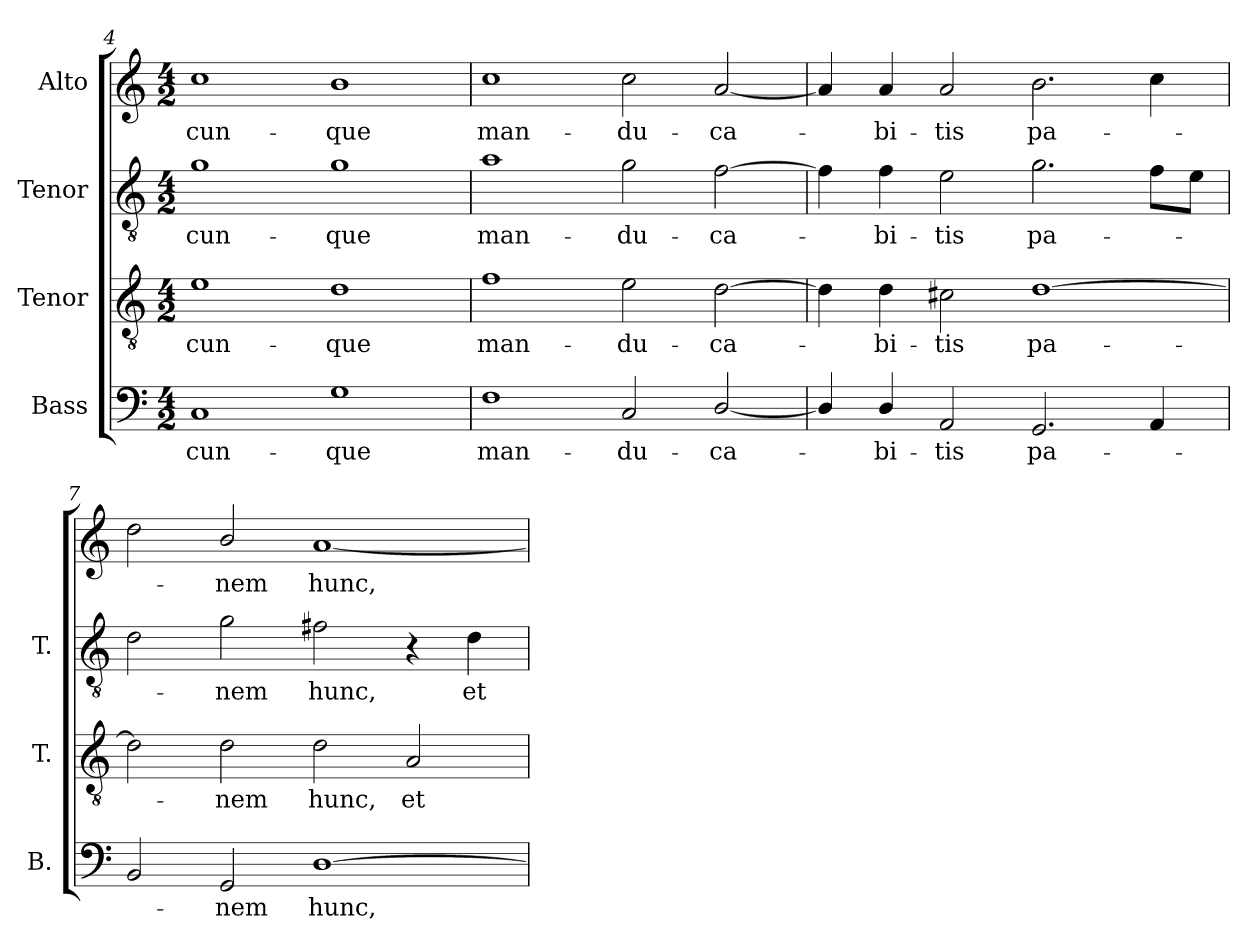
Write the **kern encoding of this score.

**kern	**text	**kern	**text	**kern	**text	**kern	**text
*part4	*part4	*part3	*part3	*part2	*part2	*part1	*part1
*staff4	*staff4	*staff3	*staff3	*staff2	*staff2	*staff1	*staff1
*I"Bass	*	*I"Tenor	*	*I"Tenor	*	*I"Alto	*
*I'B.	*	*I'T.	*	*I'T.	*	*	*
*clefF4	*	*clefGv2	*	*clefGv2	*	*clefG2	*
*	*	*ITrd7c12	*	*ITrd7c12	*	*	*
*k[]	*	*k[]	*	*k[]	*	*k[]	*
*C:	*	*C:	*	*C:	*	*C:	*
*M4/2	*	*M4/2	*	*M4/2	*	*M4/2	*
=4	=4	=4	=4	=4	=4	=4	=4
!	!LO:LY:b:color=#000000	!	!	!	!	!	!
!	!	!	!LO:LY:b:color=#000000	!	!	!	!
!	!	!	!	!	!LO:LY:b:color=#000000	!	!
!	!	!	!	!	!	!	!LO:LY:b:color=#000000
1Ci	-cun-	1Ei	-cun-	1Gi	-cun-	1cci	-cun-
!	!LO:LY:b:color=#000000	!	!	!	!	!	!
!	!	!	!LO:LY:b:color=#000000	!	!	!	!
!	!	!	!	!	!LO:LY:b:color=#000000	!	!
!	!	!	!	!	!	!	!LO:LY:b:color=#000000
1Gi	-que	1Di	-que	1Gi	-que	1bi	-que
=5	=5	=5	=5	=5	=5	=5	=5
!	!LO:LY:b:color=#000000	!	!	!	!	!	!
!	!	!	!LO:LY:b:color=#000000	!	!	!	!
!	!	!	!	!	!LO:LY:b:color=#000000	!	!
!	!	!	!	!	!	!	!LO:LY:b:color=#000000
1Fi	man-	1Fi	man-	1Ai	man-	1cci	man-
!	!LO:LY:b:color=#000000	!	!	!	!	!	!
!	!	!	!LO:LY:b:color=#000000	!	!	!	!
!	!	!	!	!	!LO:LY:b:color=#000000	!	!
!	!	!	!	!	!	!	!LO:LY:b:color=#000000
2Ci/	-du-	2Ei\	-du-	2Gi\	-du-	2cci\	-du-
!	!LO:LY:b:color=#000000	!	!	!	!	!	!
!	!	!	!LO:LY:b:color=#000000	!	!	!	!
!	!	!	!	!	!LO:LY:b:color=#000000	!	!
!	!	!	!	!	!	!	!LO:LY:b:color=#000000
[2Di/	-ca-	[2Di\	-ca-	[2Fi\	-ca-	[2ai/	-ca-
!!LO:LB:g=z
=6	=6	=6	=6	=6	=6	=6	=6
4Di/]	.	4Di\]	.	4Fi\]	.	4ai/]	.
!	!LO:LY:b:color=#000000	!	!	!	!	!	!
!	!	!	!LO:LY:b:color=#000000	!	!	!	!
!	!	!	!	!	!LO:LY:b:color=#000000	!	!
!	!	!	!	!	!	!	!LO:LY:b:color=#000000
4Di/	-bi-	4Di\	-bi-	4Fi\	-bi-	4ai/	-bi-
!	!LO:LY:b:color=#000000	!	!	!	!	!	!
!	!	!	!LO:LY:b:color=#000000	!	!	!	!
!	!	!	!	!	!LO:LY:b:color=#000000	!	!
!	!	!	!	!	!	!	!LO:LY:b:color=#000000
2AAi/	-tis	2C#Xi\	-tis	2Ei\	-tis	2ai/	-tis
!	!LO:LY:b:color=#000000	!	!	!	!	!	!
!	!	!	!LO:LY:b:color=#000000	!	!	!	!
!	!	!	!	!	!LO:LY:b:color=#000000	!	!
!	!	!	!	!	!	!	!LO:LY:b:color=#000000
2.GGi/	pa-	[1Di	pa-	2.Gi\	pa-	2.bi\	pa-
4AAi/	.	.	.	8Fi\L	.	4cci\	.
.	.	.	.	8Ei\J	.	.	.
=7	=7	=7	=7	=7	=7	=7	=7
2BBi/	.	2Di\]	.	2Di\	.	2ddi\	.
!	!LO:LY:b:color=#000000	!	!	!	!	!	!
!	!	!	!LO:LY:b:color=#000000	!	!	!	!
!	!	!	!	!	!LO:LY:b:color=#000000	!	!
!	!	!	!	!	!	!	!LO:LY:b:color=#000000
2GGi/	-nem	2Di\	-nem	2Gi\	-nem	2bi/	-nem
!	!LO:LY:b:color=#000000	!	!	!	!	!	!
!	!	!	!LO:LY:b:color=#000000	!	!	!	!
!	!	!	!	!	!LO:LY:b:color=#000000	!	!
!	!	!	!	!	!	!	!LO:LY:b:color=#000000
[1Di	hunc,	2Di\	hunc,	2F#Xi\	hunc,	[1ai	hunc,
!	!	!	!LO:LY:b:color=#000000	!	!	!	!
.	.	2AAi/	et	4r	.	.	.
!	!	!	!	!	!LO:LY:b:color=#000000	!	!
.	.	.	.	4Di\	et	.	.
=	=	=	=	=	=	=	=
*-	*-	*-	*-	*-	*-	*-	*-
